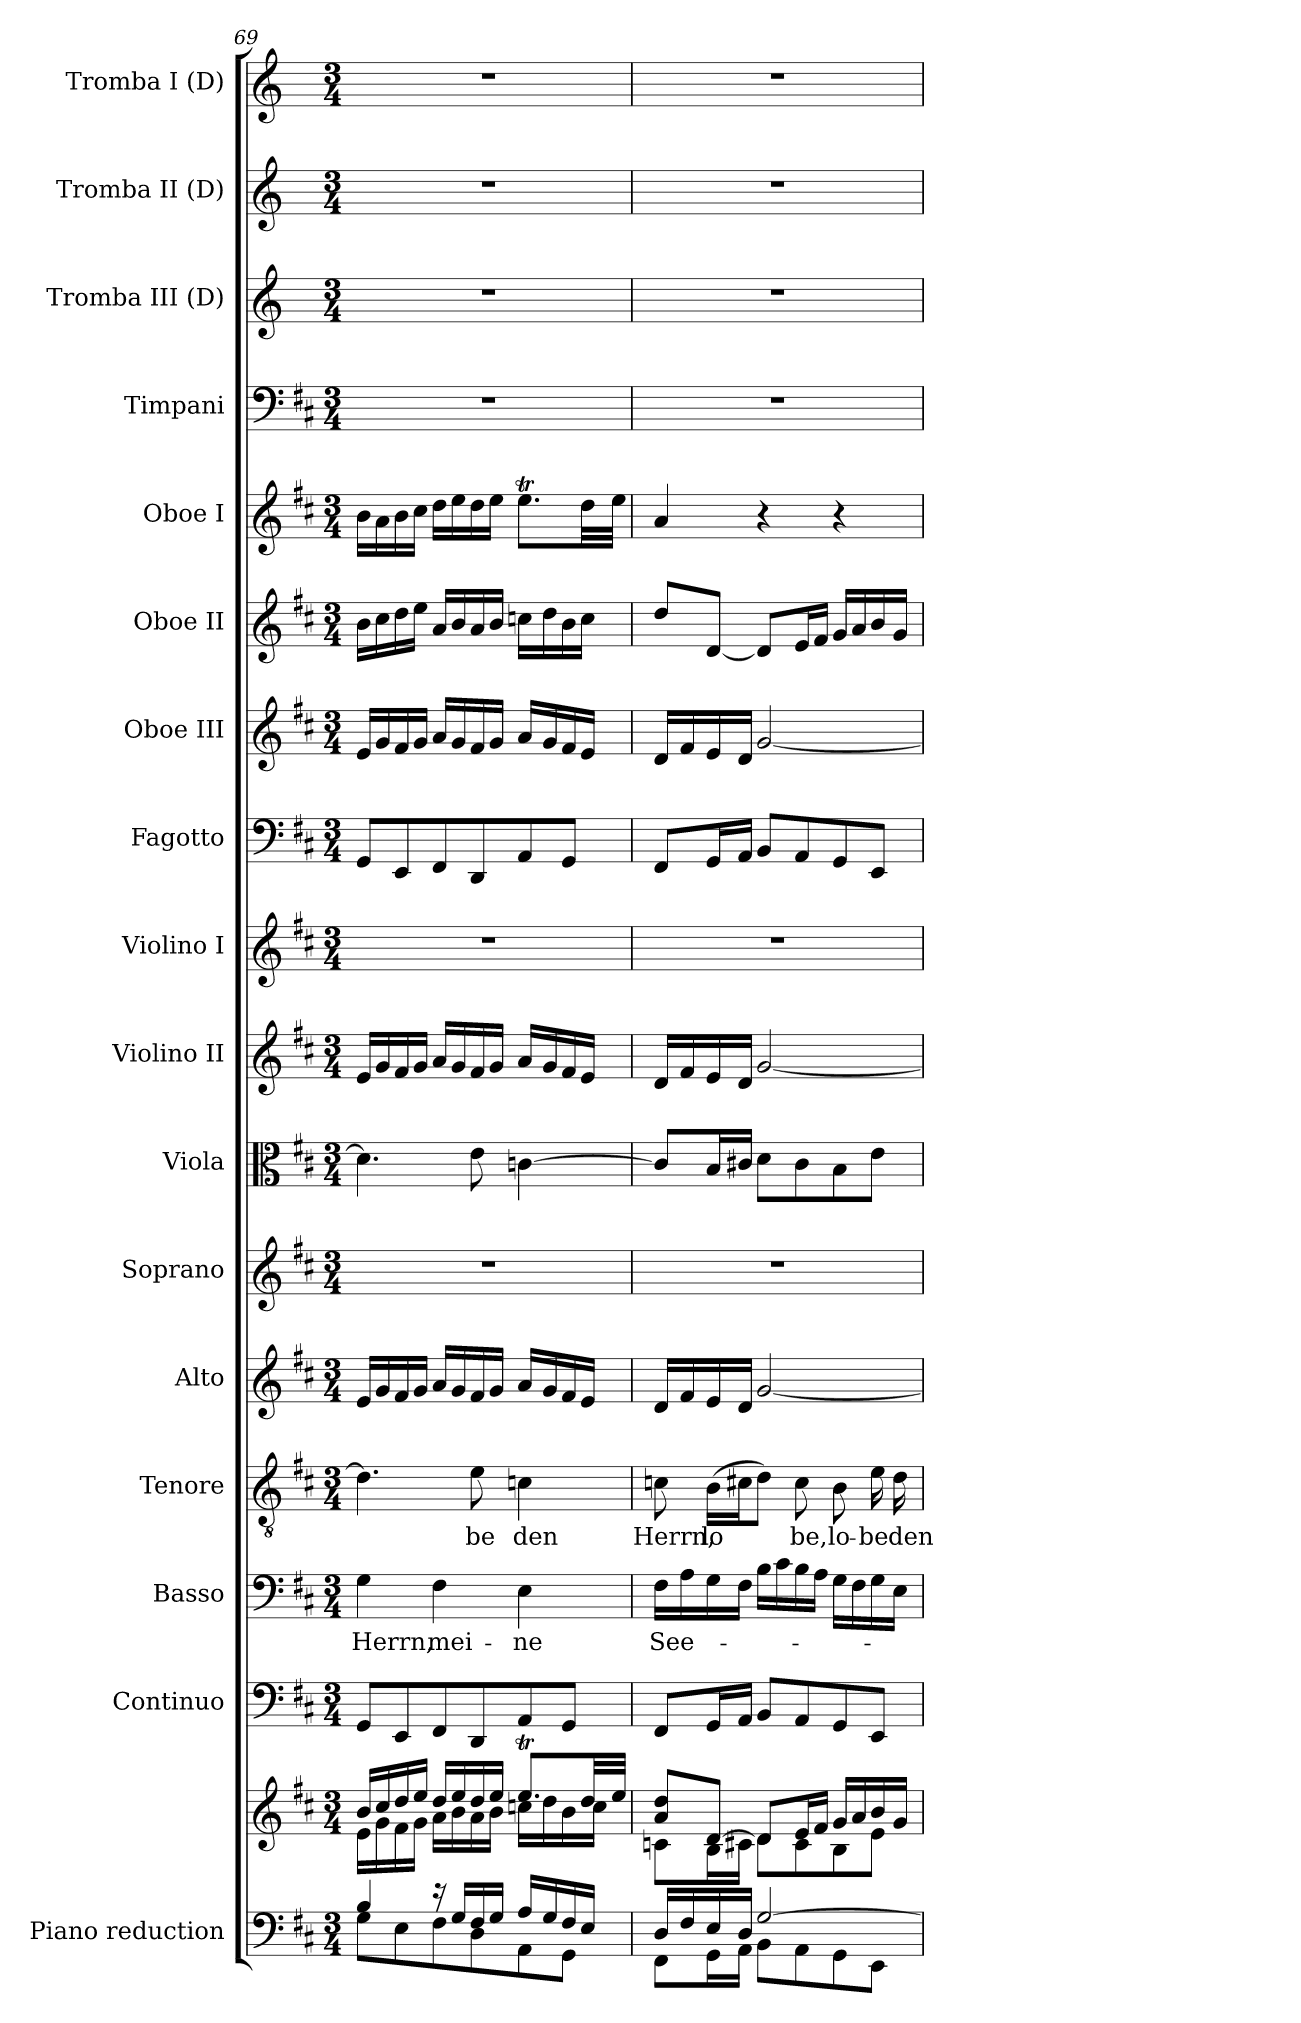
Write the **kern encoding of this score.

**kern	**kern	**kern	**kern	**text	**kern	**text	**kern	**kern	**kern	**kern	**kern	**kern	**kern	**kern	**kern	**kern	**kern	**kern	**kern
*part17	*part17	*part16	*part15	*part15	*part14	*part14	*part13	*part12	*part11	*part10	*part9	*part8	*part7	*part6	*part5	*part4	*part3	*part2	*part1
*staff18	*staff17	*staff16	*staff15	*staff15	*staff14	*staff14	*staff13	*staff12	*staff11	*staff10	*staff9	*staff8	*staff7	*staff6	*staff5	*staff4	*staff3	*staff2	*staff1
*I"Piano reduction	*	*I"Continuo	*I"Basso	*	*I"Tenore	*	*I"Alto	*I"Soprano	*I"Viola	*I"Violino II	*I"Violino I	*I"Fagotto	*I"Oboe III	*I"Oboe II	*I"Oboe I	*I"Timpani	*I"Tromba III (D)	*I"Tromba II (D)	*I"Tromba I (D)
*I'Pno	*	*	*	*	*	*	*	*	*	*	*	*	*I'Ob	*I'Ob	*I'Ob	*I'Timp	*	*	*
*clefF4	*clefG2	*clefF4	*clefF4	*	*clefGv2	*	*clefG2	*clefG2	*clefC3	*clefG2	*clefG2	*clefF4	*clefG2	*clefG2	*clefG2	*clefF4	*clefG2	*clefG2	*clefG2
*	*	*	*	*	*	*	*	*	*	*	*	*	*	*	*	*	*ITrd-1c-2	*ITrd-1c-2	*ITrd-1c-2
*k[f#c#]	*k[f#c#]	*k[f#c#]	*k[f#c#]	*	*k[f#c#]	*	*k[f#c#]	*k[f#c#]	*k[f#c#]	*k[f#c#]	*k[f#c#]	*k[f#c#]	*k[f#c#]	*k[f#c#]	*k[f#c#]	*k[f#c#]	*k[f#c#]	*k[f#c#]	*k[f#c#]
*M3/4	*M3/4	*M3/4	*M3/4	*	*M3/4	*	*M3/4	*M3/4	*M3/4	*M3/4	*M3/4	*M3/4	*M3/4	*M3/4	*M3/4	*M3/4	*M3/4	*M3/4	*M3/4
=69	=69	=69	=69	=69	=69	=69	=69	=69	=69	=69	=69	=69	=69	=69	=69	=69	=69	=69	=69
*^	*^	*	*	*	*	*	*	*	*	*	*	*	*	*	*	*	*	*	*
!	!	!	!	!	!	!LO:LY:b	!	!	!	!	!	!	!	!	!	!	!	!	!	!	!
4B/	8G\L	16b/LL	16e\LL	8GG/L	4G\	Herrn,	4.d\]	.	16e/LL	2.r	4.d\]	16e/LL	2.r	8GG/L	16e/LL	16b\LL	16b\LL	2.r	2.r	2.r	2.r
.	.	16cc#/	16g\	.	.	.	.	.	16g/	.	.	16g/	.	.	16g/	16cc#\	16a\	.	.	.	.
.	8E\	16dd/	16f#\	8EE/	.	.	.	.	16f#/	.	.	16f#/	.	8EE/	16f#/	16dd\	16b\	.	.	.	.
.	.	16ee/JJ	16g\JJ	.	.	.	.	.	16g/JJ	.	.	16g/JJ	.	.	16g/JJ	16ee\JJ	16cc#\JJ	.	.	.	.
!	!	!	!	!	!	!LO:LY:b	!	!	!	!	!	!	!	!	!	!	!	!	!	!	!
16r	8F#\	16dd/LL	16a\LL	8FF#/	4F#\	mei-	.	.	16a/LL	.	.	16a/LL	.	8FF#/	16a/LL	16a/LL	16dd\LL	.	.	.	.
16G/LL	.	16ee/	16b\	.	.	.	.	.	16g/	.	.	16g/	.	.	16g/	16b/	16ee\	.	.	.	.
!	!	!	!	!	!	!	!	!LO:LY:b	!	!	!	!	!	!	!	!	!	!	!	!	!
16F#/	8D\	16dd/	16a\	8DD/	.	.	8e\	be	16f#/	.	8e\	16f#/	.	8DD/	16f#/	16a/	16dd\	.	.	.	.
16G/JJ	.	16ee/JJ	16b\JJ	.	.	.	.	.	16g/JJ	.	.	16g/JJ	.	.	16g/JJ	16b/JJ	16ee\JJ	.	.	.	.
!	!	!	!	!	!	!LO:LY:b	!	!LO:LY:b	!	!	!	!	!	!	!	!	!	!	!	!	!
16A/LL	8AA\	8.eeT/L	16ccn\LL	8AA/	4E\	ne	4cn\	den	16a/LL	.	[4cn\	16a/LL	.	8AA/	16a/LL	16ccn\LL	8.eeT\L	.	.	.	.
16G/	.	.	16dd\	.	.	.	.	.	16g/	.	.	16g/	.	.	16g/	16dd\	.	.	.	.	.
16F#/	8GG\J	.	16b\	8GG/J	.	.	.	.	16f#/	.	.	16f#/	.	8GG/J	16f#/	16b\	.	.	.	.	.
16E/JJ	.	32dd/LL	16cc\JJ	.	.	.	.	.	16e/JJ	.	.	16e/JJ	.	.	16e/JJ	16cc\JJ	32dd\LL	.	.	.	.
.	.	32ee/JJJ	.	.	.	.	.	.	.	.	.	.	.	.	.	.	32ee\JJJ	.	.	.	.
=70	=70	=70	=70	=70	=70	=70	=70	=70	=70	=70	=70	=70	=70	=70	=70	=70	=70	=70	=70	=70	=70
!	!	!	!	!	!	!LO:LY:b	!	!LO:LY:b	!	!	!	!	!	!	!	!	!	!	!	!	!
16D/LL	8FF#\L	8a/ 8dd/L	8cn\L	8FF#/L	16F#\LL	See-	8cn\	Herrn,	16d/LL	2.r	8c/L]	16d/LL	2.r	8FF#/L	16d/LL	8dd/L	4a/	2.r	2.r	2.r	2.r
16F#/	.	.	.	.	16A\	.	.	.	16f#/	.	.	16f#/	.	.	16f#/	.	.	.	.	.	.
!	!	!	!	!	!	!	!	!LO:LY:b	!	!	!	!	!	!	!	!	!	!	!	!	!
16E/	16GG\L	[8d/J	16B\L	16GG/L	16G\	.	(16B\LL	lo	16e/	.	16B/L	16e/	.	16GG/L	16e/	[8d/J	.	.	.	.	.
16D/JJ	16AA\JJ	.	16c#X\JJ	16AA/JJ	16F#\JJ	.	16c#X\J	.	16d/JJ	.	16c#X/JJ	16d/JJ	.	16AA/JJ	16d/JJ	.	.	.	.	.	.
[2G/	8BB\L	8d/L]	8d\L	8BB/L	16B\LL	.	8d\J)	.	[2g/	.	8d\L	[2g/	.	8BB/L	[2g/	8d/L]	4r	.	.	.	.
.	.	.	.	.	16c#\	.	.	.	.	.	.	.	.	.	.	.	.	.	.	.	.
!	!	!	!	!	!	!	!	!LO:LY:b	!	!	!	!	!	!	!	!	!	!	!	!	!
.	8AA\	16e/L	8c#\	8AA/	16B\	.	8c#\	be,	.	.	8c#\	.	.	8AA/	.	16e/L	.	.	.	.	.
.	.	16f#/JJ	.	.	16A\JJ	.	.	.	.	.	.	.	.	.	.	16f#/JJ	.	.	.	.	.
!	!	!	!	!	!	!	!	!LO:LY:b	!	!	!	!	!	!	!	!	!	!	!	!	!
.	8GG\	16g/LL	8B\	8GG/	16G\LL	.	8B\	lo-	.	.	8B\	.	.	8GG/	.	16g/LL	4r	.	.	.	.
.	.	16a/	.	.	16F#\	.	.	.	.	.	.	.	.	.	.	16a/	.	.	.	.	.
!	!	!	!	!	!	!	!	!LO:LY:b	!	!	!	!	!	!	!	!	!	!	!	!	!
.	8EE\J	16b/	8e\J	8EE/J	16G\	.	16e\	be	.	.	8e\J	.	.	8EE/J	.	16b/	.	.	.	.	.
!	!	!	!	!	!	!	!	!LO:LY:b	!	!	!	!	!	!	!	!	!	!	!	!	!
.	.	16g/JJ	.	.	16E\JJ	.	16d\	den	.	.	.	.	.	.	.	16g/JJ	.	.	.	.	.
*v	*v	*	*	*	*	*	*	*	*	*	*	*	*	*	*	*	*	*	*	*	*
*	*v	*v	*	*	*	*	*	*	*	*	*	*	*	*	*	*	*	*	*	*
=	=	=	=	=	=	=	=	=	=	=	=	=	=	=	=	=	=	=	=
*-	*-	*-	*-	*-	*-	*-	*-	*-	*-	*-	*-	*-	*-	*-	*-	*-	*-	*-	*-
